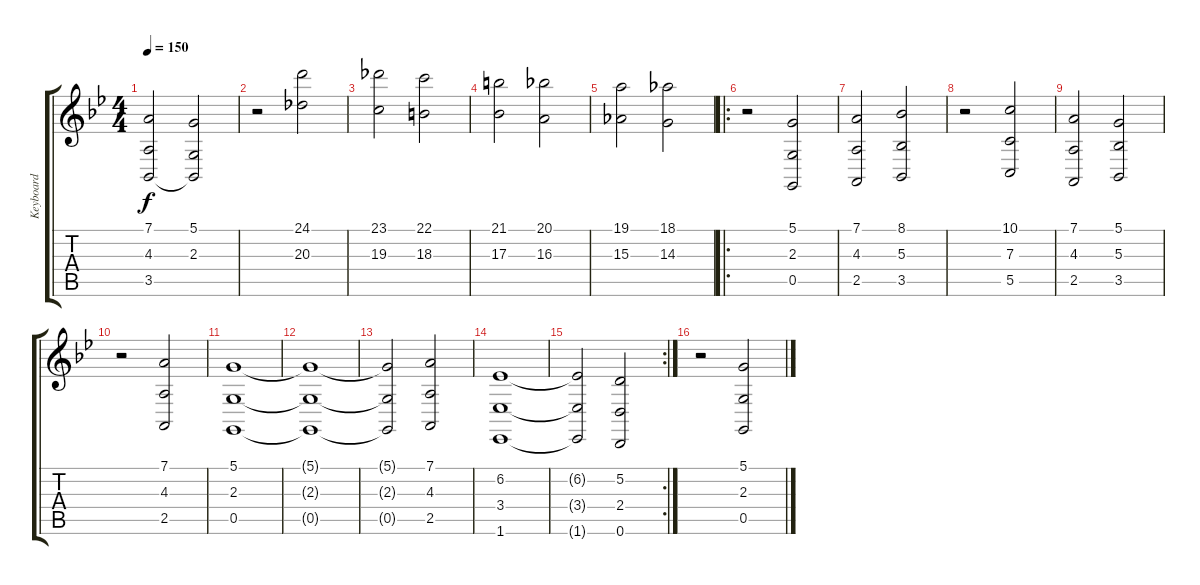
\track ("Keyboard" "Keyboard") {instrument stringensemble1}
\staff {score tabs}
\tuning (D4 A3 F3 C3 G2 D2) {hide}
\ts (4 4)
\tempo 150
\clef g2
\ks gminor
(7.1 4.3 3.5{t}).2{dy f} (5.1 2.3 3.5{t}).2 |
r.2 (24.1 20.3).2 |
(23.1 19.3).2 (22.1 18.3).2 |
(21.1 17.3).2 (20.1 16.3).2 |
(19.1 15.3).2 (18.1 14.3).2 |
\ro
r.2{volume 10 instrument synthstrings2} (5.1 2.3 0.5).2 |
(7.1 4.3 2.5).2 (8.1 5.3 3.5).2 |
r.2 (10.1 7.3 5.5).2 |
(7.1 4.3 2.5).2 (5.1 5.3 3.5).2 |
r.2 (7.1 4.3 2.5).2 |
(5.1 2.3 0.5).1 |
(5.1{t} 2.3{t} 0.5{t}).1 |
(5.1{t} 2.3{t} 0.5{t}).2 (7.1 4.3 2.5).2 |
(6.2 3.4 1.6).1 |
\rc 2
(6.2{t} 3.4{t} 1.6{t}).2 (5.2 2.4 0.6).2 |
r.2{volume 10 instrument synthstrings2} (5.1 2.3 0.5).2
